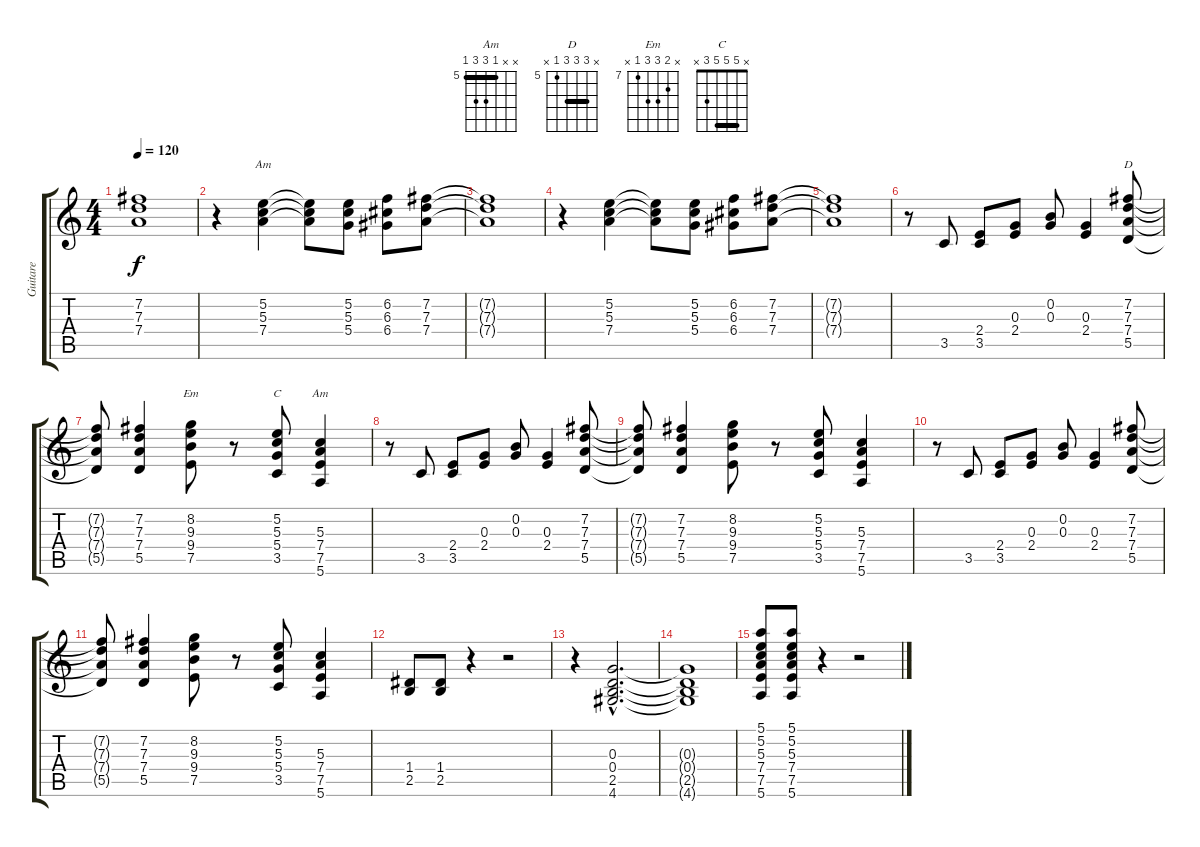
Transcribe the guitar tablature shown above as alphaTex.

\track ("Guitare" "Guitare") {instrument electricguitarclean}
\staff {score tabs}
\tuning (E4 B3 G3 D3 A2 E2) {hide}
\chord ("Am" 5 5 5 7 7 5) {firstfret 5 barre 5}
\chord ("D" x 7 7 7 5 x) {firstfret 5 barre 7}
\chord ("Em" x 8 9 9 7 x) {firstfret 7}
\chord ("C" x 5 5 5 3 x) {barre 5}
\chord ("Am" x x 5 7 7 5) {firstfret 5 barre 5}
\ts (4 4)
\tempo 120
\clef g2
\ks c
(7.2{t} 7.3{t} 7.4{t}).1{dy f} |
r.4 (5.2 5.3 7.4).4{ch "Am"} (5.2{t} 5.3{t} 7.4{t}).8 (5.2 5.3 5.4).8 (6.2 6.3 6.4).8 (7.2 7.3 7.4).8 |
(7.2{t} 7.3{t} 7.4{t}).1 |
r.4 (5.2 5.3 7.4).4 (5.2{t} 5.3{t} 7.4{t}).8 (5.2 5.3 5.4).8 (6.2 6.3 6.4).8 (7.2 7.3 7.4).8 |
(7.2{t} 7.3{t} 7.4{t}).1 |
r.8 3.5.8 (2.4 3.5).8 (0.3 2.4).8 (0.2 0.3).8 (0.3 2.4).4 (7.2 7.3 7.4 5.5).8{ch "D"} |
(7.2{t} 7.3{t} 7.4{t} 5.5{t}).8 (7.2 7.3 7.4 5.5).4 (8.2 9.3 9.4 7.5).8{ch "Em"} r.8 (5.2 5.3 5.4 3.5).8{ch "C"} (5.3 7.4 7.5 5.6).4{ch "Am"} |
r.8 3.5.8 (2.4 3.5).8 (0.3 2.4).8 (0.2 0.3).8 (0.3 2.4).4 (7.2 7.3 7.4 5.5).8 |
(7.2{t} 7.3{t} 7.4{t} 5.5{t}).8 (7.2 7.3 7.4 5.5).4 (8.2 9.3 9.4 7.5).8 r.8 (5.2 5.3 5.4 3.5).8 (5.3 7.4 7.5 5.6).4 |
r.8 3.5.8 (2.4 3.5).8 (0.3 2.4).8 (0.2 0.3).8 (0.3 2.4).4 (7.2 7.3 7.4 5.5).8 |
(7.2{t} 7.3{t} 7.4{t} 5.5{t}).8 (7.2 7.3 7.4 5.5).4 (8.2 9.3 9.4 7.5).8 r.8 (5.2 5.3 5.4 3.5).8 (5.3 7.4 7.5 5.6).4 |
(1.4 2.5).8 (1.4 2.5).8 r.4 r.2 |
r.4 (0.3{hac} 0.4{hac} 2.5{hac} 4.6{hac}).2{d} |
(0.3{t} 0.4{t} 2.5{t} 4.6{t}).1 |
(5.1 5.2 5.3 7.4 7.5 5.6).8 (5.1 5.2 5.3 7.4 7.5 5.6).8 r.4 r.2
